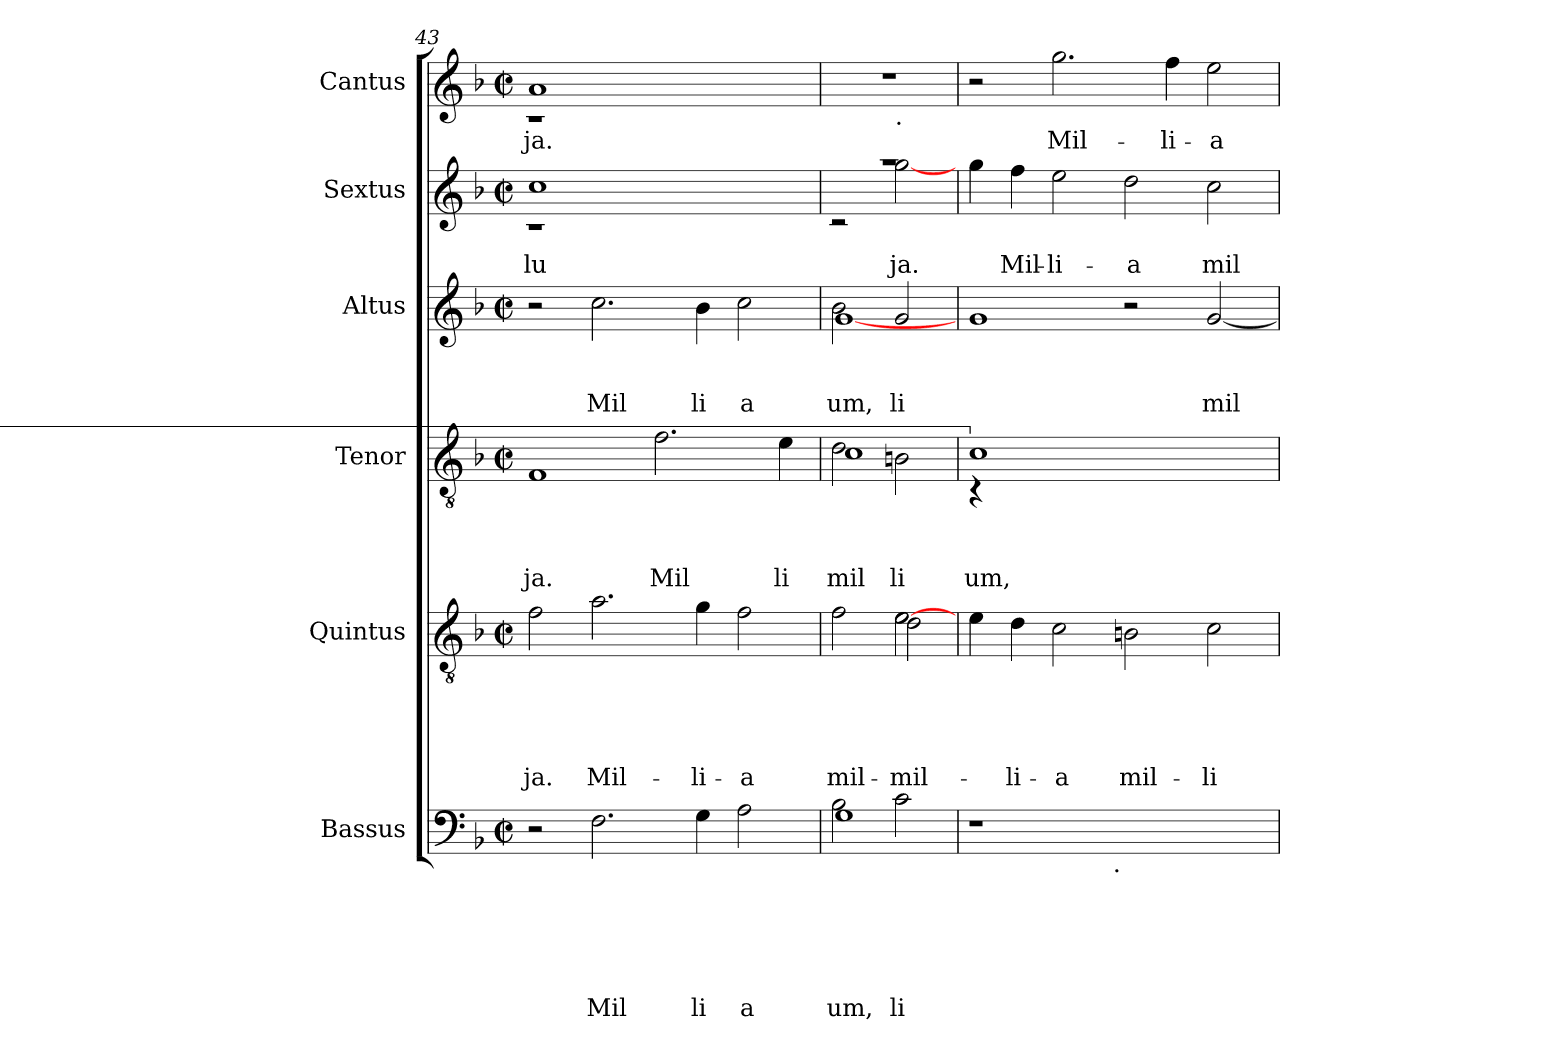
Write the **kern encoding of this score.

**kern	**text	**text	**text	**text	**text	**text	**kern	**text	**text	**text	**text	**text	**kern	**text	**text	**text	**text	**kern	**text	**text	**text	**kern	**text	**text	**kern	**text
*part6	*part6	*part6	*part6	*part6	*part6	*part6	*part5	*part5	*part5	*part5	*part5	*part5	*part4	*part4	*part4	*part4	*part4	*part3	*part3	*part3	*part3	*part2	*part2	*part2	*part1	*part1
*staff6	*staff6	*staff6	*staff6	*staff6	*staff6	*staff6	*staff5	*staff5	*staff5	*staff5	*staff5	*staff5	*staff4	*staff4	*staff4	*staff4	*staff4	*staff3	*staff3	*staff3	*staff3	*staff2	*staff2	*staff2	*staff1	*staff1
*I"Bassus	*	*	*	*	*	*	*I"Quintus	*	*	*	*	*	*I"Tenor	*	*	*	*	*I"Altus	*	*	*	*I"Sextus	*	*	*I"Cantus	*
!!LO:LB:g=z
*clefF4	*	*	*	*	*	*	*clefGv2	*	*	*	*	*	*clefGv2	*	*	*	*	*clefG2	*	*	*	*clefG2	*	*	*clefG2	*
*k[b-]	*	*	*	*	*	*	*k[b-]	*	*	*	*	*	*k[b-]	*	*	*	*	*k[b-]	*	*	*	*k[b-]	*	*	*k[b-]	*
*F:	*	*	*	*	*	*	*F:	*	*	*	*	*	*F:	*	*	*	*	*F:	*	*	*	*F:	*	*	*F:	*
*M2/2	*	*	*	*	*	*	*M2/2	*	*	*	*	*	*M2/2	*	*	*	*	*M2/2	*	*	*	*M2/2	*	*	*M2/2	*
*met(c|)	*	*	*	*	*	*	*met(c|)	*	*	*	*	*	*met(c|)	*	*	*	*	*met(c|)	*	*	*	*met(c|)	*	*	*met(c|)	*
=43	=43	=43	=43	=43	=43	=43	=43	=43	=43	=43	=43	=43	=43	=43	=43	=43	=43	=43	=43	=43	=43	=43	=43	=43	=43	=43
*	*	*	*	*	*	*	*	*	*	*	*	*	*	*	*	*	*	*	*	*	*	*^	*	*	*^	*
!	!	!	!	!	!	!	!	!	!	!	!	!LO:LY:b	!	!	!	!	!LO:LY:b	!	!	!	!	!	!LO:N:vis=1	!	!LO:LY:b	!	!LO:N:vis=1	!LO:LY:b
2r	.	.	.	.	.	.	2f\	.	.	.	.	ja.	1F	.	.	.	ja.	2r	.	.	.	1cc	0rc	.	lu	1a	0rc	ja.
!	!	!	!	!	!	!LO:LY:b	!	!	!	!	!	!LO:LY:b	!	!	!	!	!	!	!	!	!LO:LY:b	!	!	!	!	!	!	!
2.F\	.	.	.	.	.	Mil	2.a\	.	.	.	.	Mil-	.	.	.	.	.	2.cc\	.	.	Mil	.	.	.	.	.	.	.
!	!	!	!	!	!	!	!	!	!	!	!	!	!	!	!	!	!LO:LY:b	!	!	!	!	!	!	!	!	!	!	!
.	.	.	.	.	.	.	.	.	.	.	.	.	2.f\	.	.	.	Mil	.	.	.	.	1ryy	.	.	.	1ryy	.	.
!	!	!	!	!	!	!LO:LY:b	!	!	!	!	!	!LO:LY:b	!	!	!	!	!	!	!	!	!LO:LY:b	!	!	!	!	!	!	!
4G\	.	.	.	.	.	li	4g\	.	.	.	.	-li-	.	.	.	.	.	4b-\	.	.	li	.	.	.	.	.	.	.
!	!	!	!	!	!	!LO:LY:b	!	!	!	!	!	!LO:LY:b	!	!	!	!	!	!	!	!	!LO:LY:b	!	!	!	!	!	!	!
2A\	.	.	.	.	.	a	2f\	.	.	.	.	-a	.	.	.	.	.	2cc\	.	.	a	.	.	.	.	.	.	.
!	!	!	!	!	!	!	!	!	!	!	!	!	!	!	!	!	!LO:LY:b	!	!	!	!	!	!	!	!	!	!	!
.	.	.	.	.	.	.	.	.	.	.	.	.	4e\	.	.	.	li	.	.	.	.	.	.	.	.	.	.	.
=44	=44	=44	=44	=44	=44	=44	=44	=44	=44	=44	=44	=44	=44	=44	=44	=44	=44	=44	=44	=44	=44	=44	=44	=44	=44	=44	=44	=44
!	!	!	!	!	!	!LO:LY:b	!	!	!	!	!	!	!	!	!	!	!	!	!	!	!	!	!	!	!	!	!	!
*^	*	*	*	*	*	*	*	*	*	*	*	*	*	*	*	*	*	*	*	*	*	*	*	*	*	*	*	*
!	!	!	!	!	!	!	!LO:LY:b	!	!	!	!	!	!LO:LY:b	!	!	!	!	!LO:LY:b	!	!	!	!	!	!	!	!	!	!	!
*	*	*	*	*	*	*	*	*^	*	*	*	*	*	*^	*	*	*	*	*	*	*	*	*	*	*	*	*	*	*
*	*	*	*	*	*	*	*	*	*^	*	*	*	*	*	*	*	*	*	*	*	*	*	*	*	*	*	*	*	*	*	*
!	!	!	!	!	!	!	!	!	!	!	!	!	!	!	!	!	!	!	!	!	!LO:LY:b	!	!	!	!LO:LY:b	!	!	!	!	!	!	!
*	*	*	*	*	*	*	*	*	*	*	*	*	*	*	*	*	*	*	*	*	*	*^	*	*	*	*	*	*	*	*	*	*
!	!	!	!	!	!	!	!	!	!	!	!	!	!	!	!	!	!	!	!	!	!	!	!	!	!	!LO:LY:b	!	!	!	!	!	!	!
2B-\	1G	.	.	.	.	.	um,	2f\	2ryy	2ryy	.	.	.	.	mil-	2d\	1c	.	.	.	mil	2b-\	[<1g	.	.	um,	1raa	2rc	.	.	1r	2ryy	.
!	!	!	!	!	!	!	!	!	!	!	!	!	!	!	!	!	!	!	!	!	!	!	!	!	!	!	!	!	!	!	!	!LO:TX:b:t=.	!
!	!	!	!	!	!	!	!LO:LY:b	!	!	!	!	!	!	!	!LO:LY:b	!	!	!	!	!	!	!	!	!	!	!	!	!	!	!	!	!	!
!	!	!	!	!	!	!	!	!	!	!	!	!	!	!	!LO:LY:b	!	!	!	!	!	!	!	!	!	!	!	!	!	!	!	!	!	!
!	!	!	!	!	!	!	!	!	!	!	!	!	!	!	!LO:LY:b	!	!	!	!	!	!LO:LY:b	!	!	!	!	!LO:LY:b	!	!	!	!LO:LY:b	!	!	!
2c\	.	.	.	.	.	.	li	2e\	2d\	[>2e\	.	.	.	.	mil-	2Bn\	.	.	.	.	li	2g/	.	.	.	li	.	[>2gg\	.	ja.	.	2ryy	.
*	*	*	*	*	*	*	*	*	*	*	*	*	*	*	*	*	*	*	*	*	*	*v	*v	*	*	*	*	*	*	*	*	*	*
=45	=45	=45	=45	=45	=45	=45	=45	=45	=45	=45	=45	=45	=45	=45	=45	=45	=45	=45	=45	=45	=45	=45	=45	=45	=45	=45	=45	=45	=45	=45	=45	=45
!	!	!	!	!	!	!	!	!	!	!	!	!	!	!	!	!	!LO:N:vis=1	!	!	!	!LO:LY:b	!	!	!	!	!	!	!	!	!	!	!
*	*	*	*	*	*	*	*	*	*	*	*	*	*	*	*	*	*	*	*	*	*	*	*	*	*	*v	*v	*	*	*	*	*
*	*	*	*	*	*	*	*	*v	*v	*v	*	*	*	*	*	*	*	*	*	*	*	*	*	*	*	*	*	*	*v	*v	*
1r	2ryy	.	.	.	.	.	.	4e\	.	.	.	.	.	1c	32%31rC	.	.	.	um,	1g	.	.	.	4gg\	.	.	2r	.
!	!	!	!	!	!	!	!	!	!	!	!	!	!LO:LY:b	!	!	!	!	!	!	!	!	!	!	!	!	!LO:LY:b	!	!
.	.	.	.	.	.	.	.	4d\	.	.	.	.	-li-	.	.	.	.	.	.	.	.	.	.	4ff\	.	Mil-	.	.
!	!	!	!	!	!	!	!	!	!	!	!	!	!LO:LY:b	!	!	!	!	!	!	!	!	!	!	!	!	!LO:LY:b	!	!LO:LY:b
.	4...ryy	.	.	.	.	.	.	2c\	.	.	.	.	-a	.	.	.	.	.	.	.	.	.	.	2ee\	.	-li-	2.gg\	Mil-
!	!LO:TX:b:t=.	!	!	!	!	!	!	!	!	!	!	!	!	!	!	!	!	!	!	!	!	!	!	!	!	!	!	!
.	1ryy	.	.	.	.	.	.	.	.	.	.	.	.	.	1ryy	.	.	.	.	.	.	.	.	.	.	.	.	.
!	!	!	!	!	!	!	!	!	!	!	!	!	!LO:LY:b	!	!	!	!	!	!	!	!	!	!	!	!	!LO:LY:b	!	!
1ryy	.	.	.	.	.	.	.	2Bn\	.	.	.	.	mil-	1ryy	.	.	.	.	.	2r	.	.	.	2dd\	.	-a	.	.
!	!	!	!	!	!	!	!	!	!	!	!	!	!	!	!	!	!	!	!	!	!	!	!	!	!	!	!	!LO:LY:b
.	.	.	.	.	.	.	.	.	.	.	.	.	.	.	.	.	.	.	.	.	.	.	.	.	.	.	4ff\	-li-
!	!	!	!	!	!	!	!	!	!	!	!	!	!LO:LY:b	!	!	!	!	!	!	!	!	!	!LO:LY:b	!	!	!LO:LY:b	!	!LO:LY:b
.	.	.	.	.	.	.	.	2c\	.	.	.	.	-li-	.	.	.	.	.	.	[<2g/	.	.	mil	2cc\	.	mil-	2ee\	-a
.	32ryy	.	.	.	.	.	.	.	.	.	.	.	.	.	32ryy	.	.	.	.	.	.	.	.	.	.	.	.	.
*v	*v	*	*	*	*	*	*	*	*	*	*	*	*	*v	*v	*	*	*	*	*	*	*	*	*	*	*	*	*
=	=	=	=	=	=	=	=	=	=	=	=	=	=	=	=	=	=	=	=	=	=	=	=	=	=	=
*-	*-	*-	*-	*-	*-	*-	*-	*-	*-	*-	*-	*-	*-	*-	*-	*-	*-	*-	*-	*-	*-	*-	*-	*-	*-	*-
